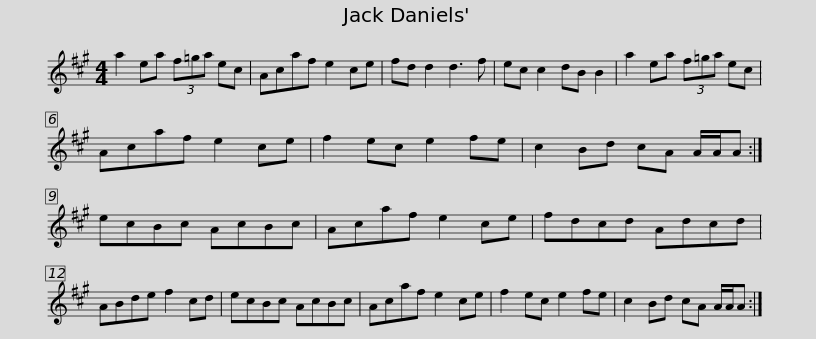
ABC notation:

X:1
L:1/8
M:4/4
I:linebreak $
K:A
V:1 treble
V:1
 a2 ea (3f=ga ec | Acaf e2 ce | fd d2 d3 f | ec c2 dB B2 | a2 ea (3f=ga ec | %5
 Acaf e2 ce |$ f2 ec e2 fe | c2 Bd cA A/A/A :| ecBc AcBc | Acaf e2 ce | %10
 fdcd Adcd | ABde f2 cd |$ ecBc AcBc | Acaf e2 ce | f2 ec e2 fe | %15
 c2 Bd cA A/A/A :| %16
